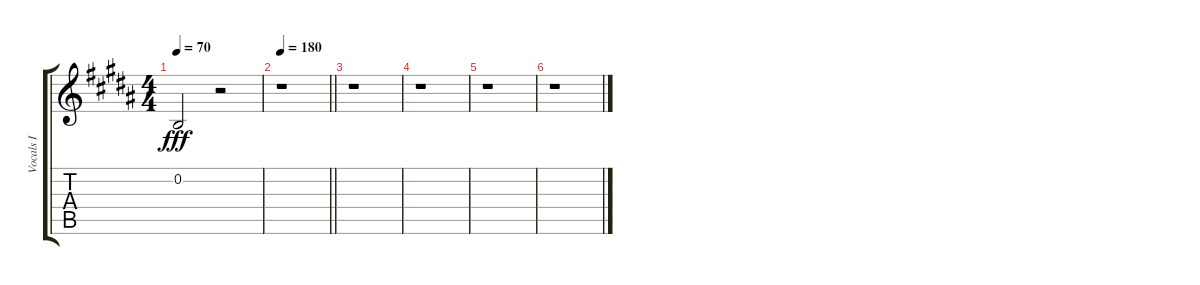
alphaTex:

\track ("Vocals I" "Vocals I") {instrument voiceoohs}
\staff {score tabs}
\tuning (E4 B3 G3 D3 A2 E2) {hide}
\ts (4 4)
\tempo 70
\clef g2
\ks b
0.2.2{dy fff} r.2 |
\tempo 180
\barLineRight lightlight
r.1 |
r.1 |
r.1 |
r.1 |
r.1
